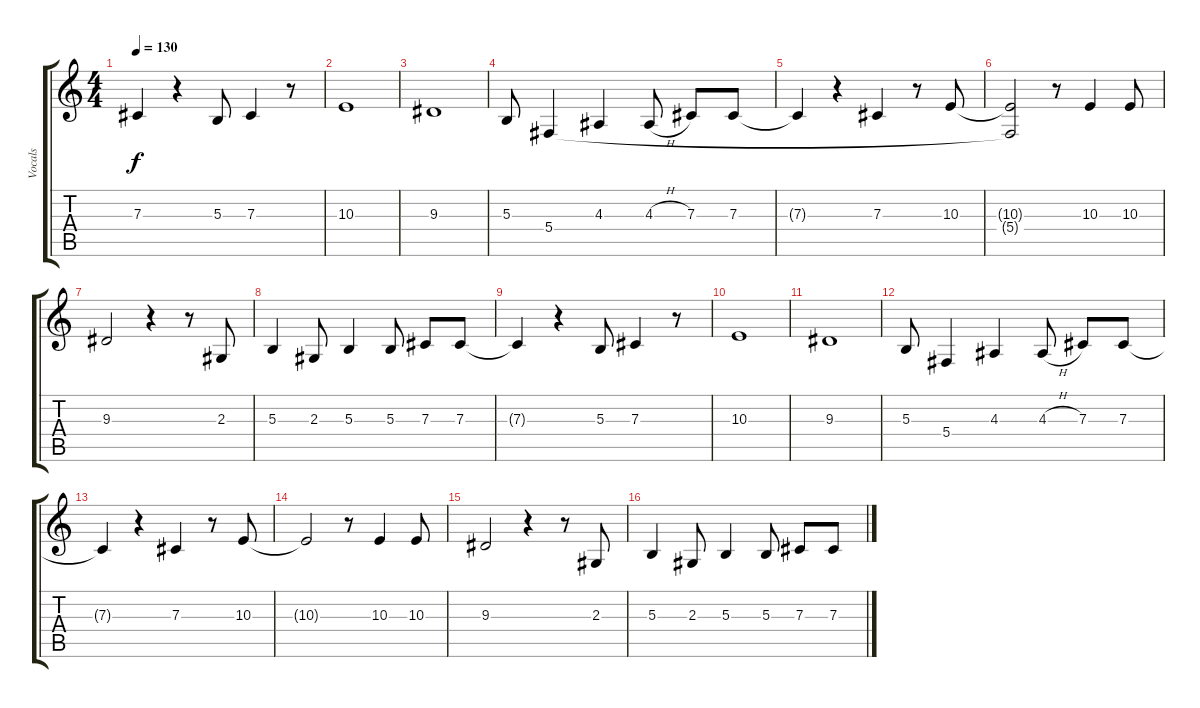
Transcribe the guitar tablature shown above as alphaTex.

\track ("Vocals" "Vocals") {instrument viola}
\staff {score tabs}
\tuning (Eb4 Bb3 Gb3 Db3 Ab2 Db2) {hide}
\ts (4 4)
\tempo 130
\clef g2
\ks c
7.3{t}.4{dy f} r.4 5.3.8 7.3.4 r.8 |
10.3.1 |
9.3.1 |
5.3.8 5.4.4 4.3.4 4.3{h}.8 7.3.8 7.3.8 |
7.3{t}.4 r.4 7.3.4 r.8 10.3.8 |
(10.3{t} 5.4{t}).2 r.8 10.3.4 10.3.8 |
9.3.2 r.4 r.8 2.3.8 |
5.3.4 2.3.8 5.3.4 5.3.8 7.3.8 7.3.8 |
7.3{t}.4 r.4 5.3.8 7.3.4 r.8 |
10.3.1 |
9.3.1 |
5.3.8 5.4.4 4.3.4 4.3{h}.8 7.3.8 7.3.8 |
7.3{t}.4 r.4 7.3.4 r.8 10.3.8 |
10.3{t}.2 r.8 10.3.4 10.3.8 |
9.3.2 r.4 r.8 2.3.8 |
5.3.4 2.3.8 5.3.4 5.3.8 7.3.8 7.3.8
